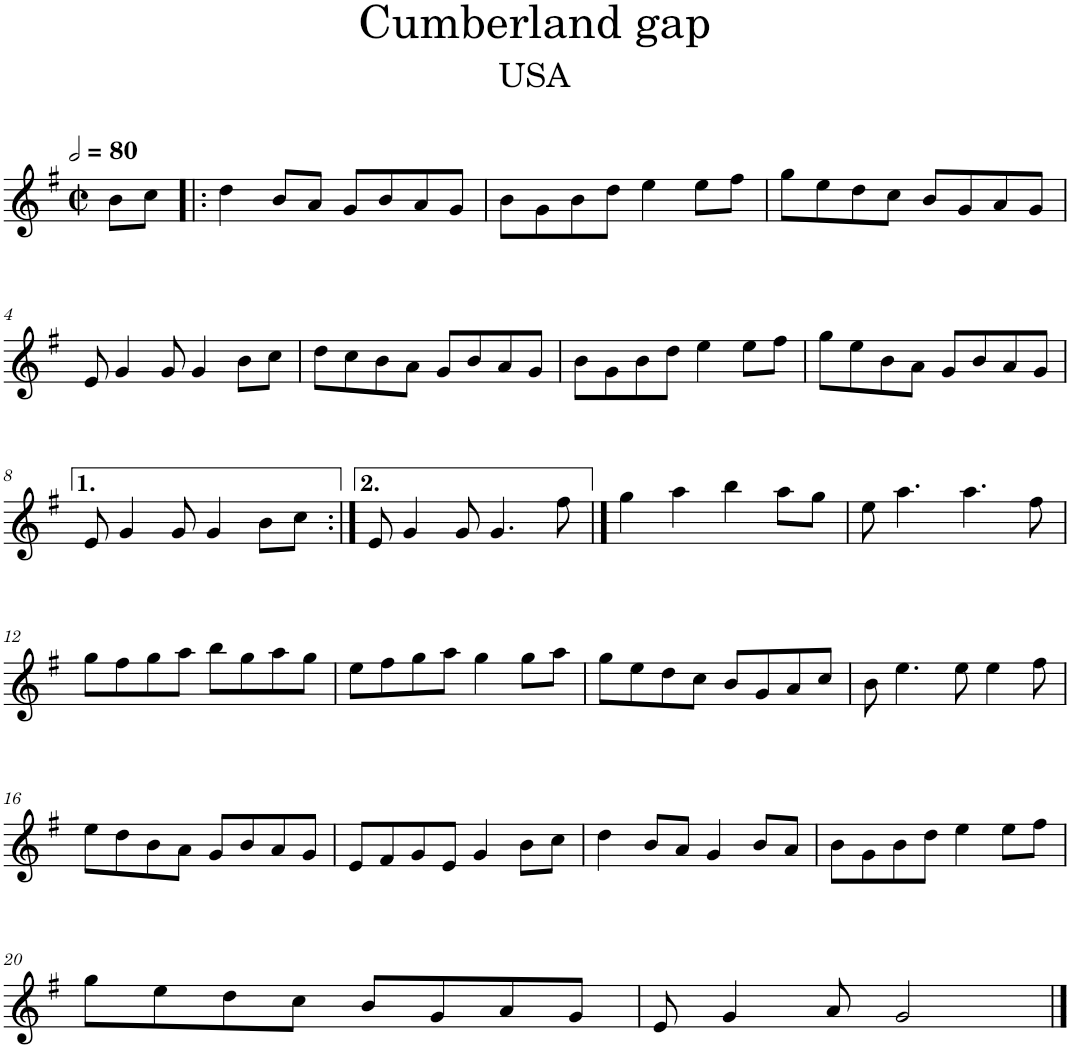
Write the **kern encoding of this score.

**kern
*part1
*staff1
*I"Flute
*I'Fl.
*clefG2
*k[f#]
*M2/2
*met(c|)
*MM160
=
8b\L
8cc\J
=1!|:
4dd\
8b/L
8a/J
8g/L
8b/
8a/
8g/J
=2
8b\L
8g\
8b\
8dd\J
4ee\
8ee\L
8ff#\J
=3
8gg\L
8ee\
8dd\
8cc\J
8b/L
8g/
8a/
8g/J
!!LO:LB:g=z
=4
8e/
4g/
8g/
4g/
8b\L
8cc\J
=5
8dd\L
8cc\
8b\
8a\J
8g/L
8b/
8a/
8g/J
=6
8b\L
8g\
8b\
8dd\J
4ee\
8ee\L
8ff#\J
=7
8gg\L
8ee\
8b\
8a\J
8g/L
8b/
8a/
8g/J
!!LO:LB:g=z
=8
8e/
4g/
8g/
4g/
8b\L
8cc\J
=9:|!
8e/
4g/
8g/
4.g/
8ff#\
==10
4gg\
4aa\
4bb\
8aa\L
8gg\J
=11
8ee\
4.aa\
4.aa\
8ff#\
!!LO:LB:g=z
=12
8gg\L
8ff#\
8gg\
8aa\J
8bb\L
8gg\
8aa\
8gg\J
=13
8ee\L
8ff#\
8gg\
8aa\J
4gg\
8gg\L
8aa\J
=14
8gg\L
8ee\
8dd\
8cc\J
8b/L
8g/
8a/
8cc/J
=15
8b\
4.ee\
8ee\
4ee\
8ff#\
!!LO:LB:g=z
=16
8ee\L
8dd\
8b\
8a\J
8g/L
8b/
8a/
8g/J
=17
8e/L
8f#/
8g/
8e/J
4g/
8b\L
8cc\J
=18
4dd\
8b/L
8a/J
4g/
8b/L
8a/J
=19
8b\L
8g\
8b\
8dd\J
4ee\
8ee\L
8ff#\J
!!LO:LB:g=z
=20
8gg\L
8ee\
8dd\
8cc\J
8b/L
8g/
8a/
8g/J
=21
8e/
4g/
8a/
2g/
==
*-
